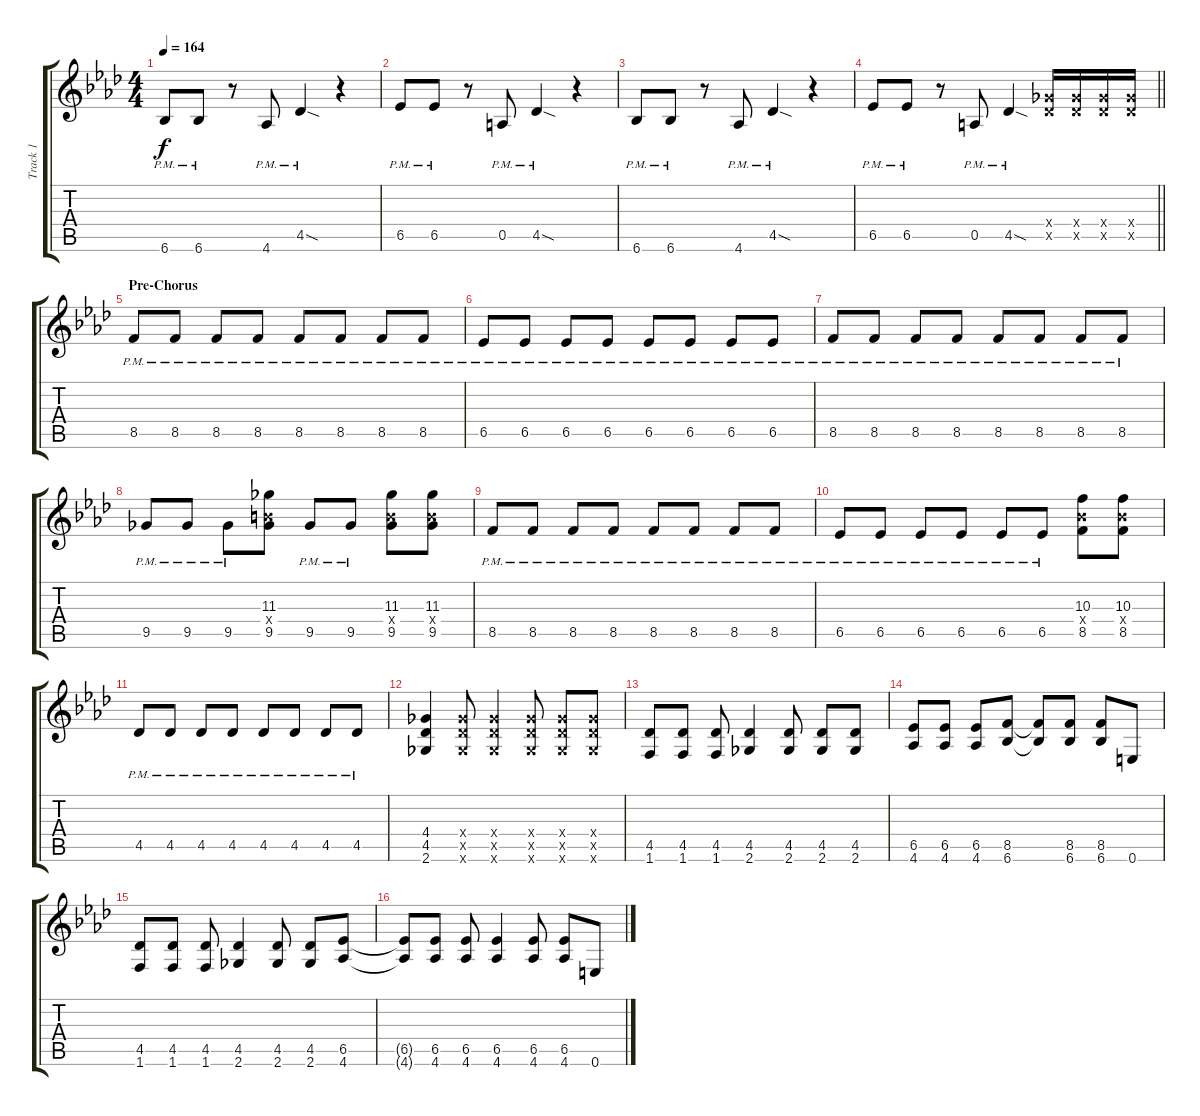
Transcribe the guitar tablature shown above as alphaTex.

\track ("Track 1" "Track 1") {instrument distortionguitar}
\staff {score tabs}
\tuning (E4 B3 G3 D3 A2 E2) {hide}
\ts (4 4)
\tempo 164
\clef g2
\ks ab
6.6{pm}.8{dy f} 6.6{pm}.8 r.8 4.6{pm}.8 4.5{sod pm}.4 r.4 |
6.5{pm}.8 6.5{pm}.8 r.8 0.5{pm}.8 4.5{sod pm}.4 r.4 |
6.6{pm}.8 6.6{pm}.8 r.8 4.6{pm}.8 4.5{sod pm}.4 r.4 |
\barLineRight lightlight
6.5{pm}.8 6.5{pm}.8 r.8 0.5{pm}.8 4.5{sod pm}.4 (4.4{x} 4.5{x}).16 (4.4{x} 4.5{x}).16 (4.4{x} 4.5{x}).16 (4.4{x} 4.5{x}).16 |
\section ("" "Pre-Chorus")
8.5{pm}.8 8.5{pm}.8 8.5{pm}.8 8.5{pm}.8 8.5{pm}.8 8.5{pm}.8 8.5{pm}.8 8.5{pm}.8 |
6.5{pm}.8 6.5{pm}.8 6.5{pm}.8 6.5{pm}.8 6.5{pm}.8 6.5{pm}.8 6.5{pm}.8 6.5{pm}.8 |
8.5{pm}.8 8.5{pm}.8 8.5{pm}.8 8.5{pm}.8 8.5{pm}.8 8.5{pm}.8 8.5{pm}.8 8.5{pm}.8 |
9.5{pm}.8 9.5{pm}.8 9.5{pm}.8 (11.3 9.4{x} 9.5).8 9.5{pm}.8 9.5{pm}.8 (11.3 9.4{x} 9.5).8 (11.3 9.4{x} 9.5).8 |
8.5{pm}.8 8.5{pm}.8 8.5{pm}.8 8.5{pm}.8 8.5{pm}.8 8.5{pm}.8 8.5{pm}.8 8.5{pm}.8 |
6.5{pm}.8 6.5{pm}.8 6.5{pm}.8 6.5{pm}.8 6.5{pm}.8 6.5{pm}.8 (10.3 8.4{x} 8.5).8 (10.3 8.4{x} 8.5).8 |
4.5{pm}.8 4.5{pm}.8 4.5{pm}.8 4.5{pm}.8 4.5{pm}.8 4.5{pm}.8 4.5{pm}.8 4.5{pm}.8 |
(4.4 4.5 2.6).4 (4.4{x} 4.5{x} 2.6{x}).8 (4.4{x} 4.5{x} 2.6{x}).4 (4.4{x} 4.5{x} 2.6{x}).8 (4.4{x} 4.5{x} 2.6{x}).8 (4.4{x} 4.5{x} 2.6{x}).8 |
(4.5 1.6).8 (4.5 1.6).8 (4.5 1.6).8 (4.5 2.6).4 (4.5 2.6).8 (4.5 2.6).8 (4.5 2.6).8 |
(6.5 4.6).8 (6.5 4.6).8 (6.5 4.6).8 (8.5 6.6).8 (8.5{t} 6.6{t}).8 (8.5 6.6).8 (8.5 6.6).8 0.6.8 |
(4.5 1.6).8 (4.5 1.6).8 (4.5 1.6).8 (4.5 2.6).4 (4.5 2.6).8 (4.5 2.6).8 (6.5 4.6).8 |
(6.5{t} 4.6{t}).8 (6.5 4.6).8 (6.5 4.6).8 (6.5 4.6).4 (6.5 4.6).8 (6.5 4.6).8 0.6.8
